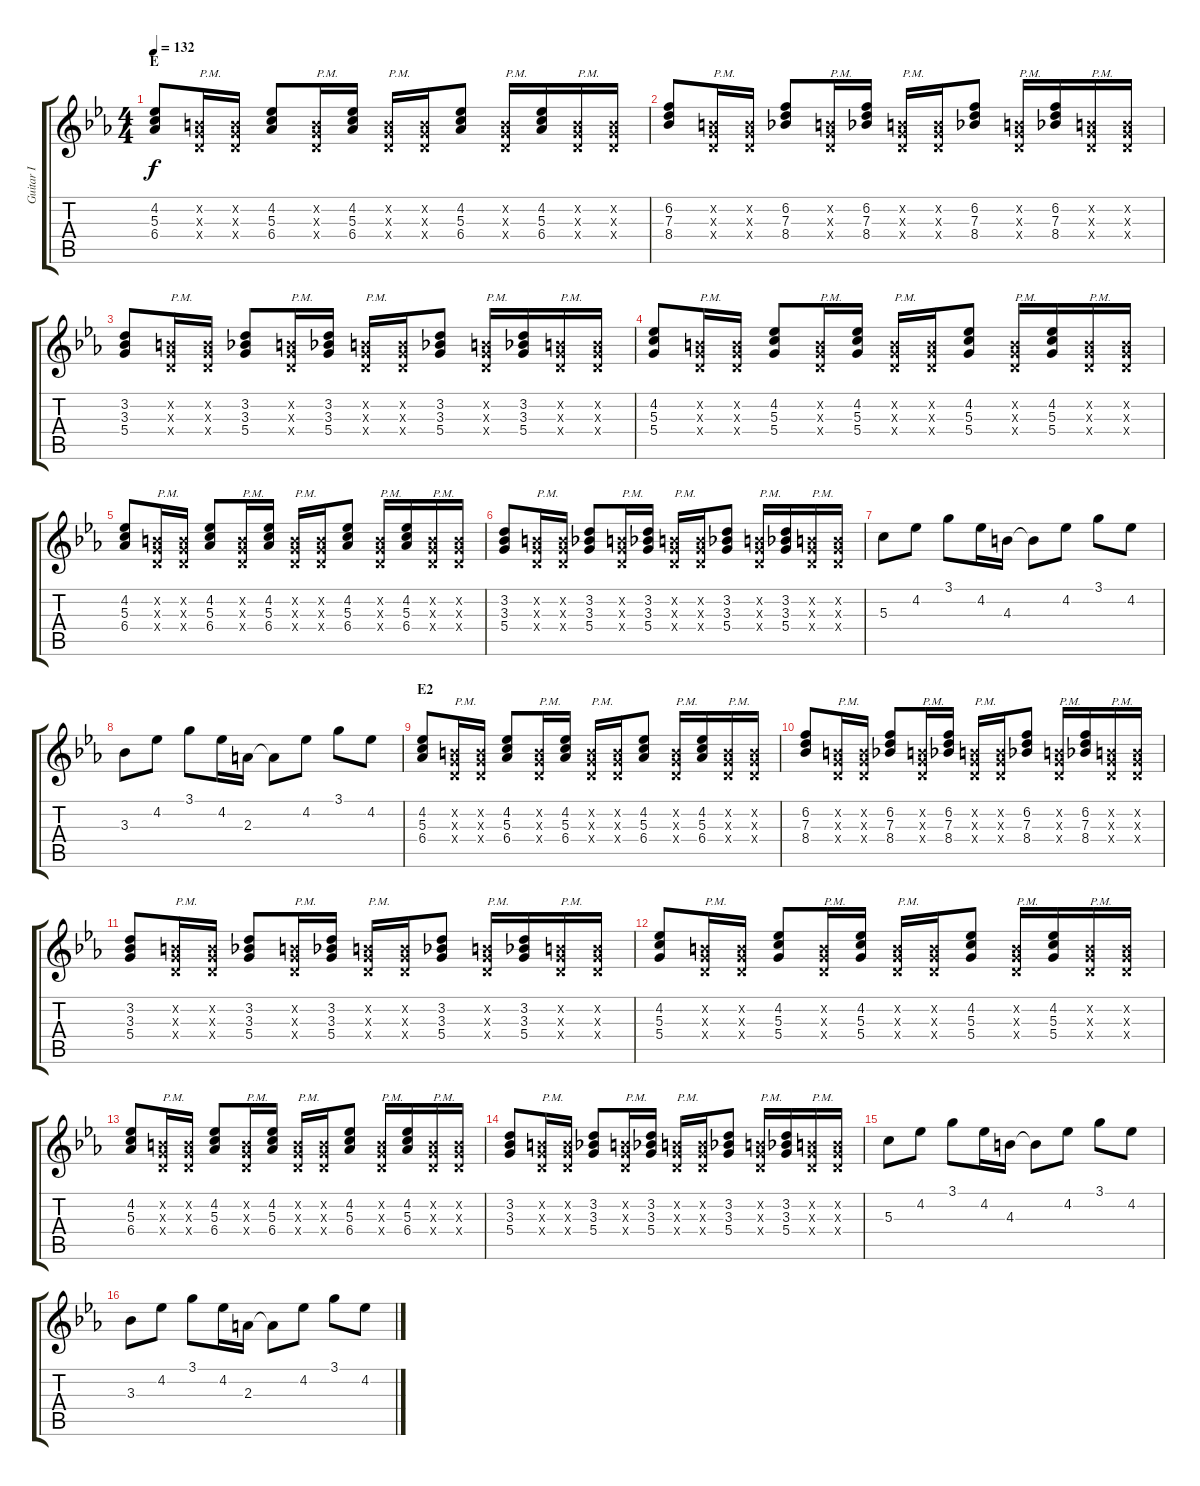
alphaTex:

\track ("Guitar I" "Guitar I") {instrument overdrivenguitar}
\staff {score tabs}
\tuning (E4 B3 G3 D3 A2 E2) {hide}
\ts (4 4)
\section ("" "E")
\tempo 132
\clef g2
\ks eb
(4.2 5.3 6.4).8{dy f} (0.2{x} 0.3{x} 0.4{x}).16{txt "P.M."} (0.2{x} 0.3{x} 0.4{x}).16 (4.2 5.3 6.4).8 (0.2{x} 0.3{x} 0.4{x}).16{txt "P.M."} (4.2 5.3 6.4).16 (0.2{x} 0.3{x} 0.4{x}).16{txt "P.M."} (0.2{x} 0.3{x} 0.4{x}).16 (4.2 5.3 6.4).8 (0.2{x} 0.3{x} 0.4{x}).16{txt "P.M."} (4.2 5.3 6.4).16 (0.2{x} 0.3{x} 0.4{x}).16{txt "P.M."} (0.2{x} 0.3{x} 0.4{x}).16 |
(6.2 7.3 8.4).8 (0.2{x} 0.3{x} 0.4{x}).16{txt "P.M."} (0.2{x} 0.3{x} 0.4{x}).16 (6.2 7.3 8.4).8 (0.2{x} 0.3{x} 0.4{x}).16{txt "P.M."} (6.2 7.3 8.4).16 (0.2{x} 0.3{x} 0.4{x}).16{txt "P.M."} (0.2{x} 0.3{x} 0.4{x}).16 (6.2 7.3 8.4).8 (0.2{x} 0.3{x} 0.4{x}).16{txt "P.M."} (6.2 7.3 8.4).16 (0.2{x} 0.3{x} 0.4{x}).16{txt "P.M."} (0.2{x} 0.3{x} 0.4{x}).16 |
(3.2 3.3 5.4).8 (0.2{x} 0.3{x} 0.4{x}).16{txt "P.M."} (0.2{x} 0.3{x} 0.4{x}).16 (3.2 3.3 5.4).8 (0.2{x} 0.3{x} 0.4{x}).16{txt "P.M."} (3.2 3.3 5.4).16 (0.2{x} 0.3{x} 0.4{x}).16{txt "P.M."} (0.2{x} 0.3{x} 0.4{x}).16 (3.2 3.3 5.4).8 (0.2{x} 0.3{x} 0.4{x}).16{txt "P.M."} (3.2 3.3 5.4).16 (0.2{x} 0.3{x} 0.4{x}).16{txt "P.M."} (0.2{x} 0.3{x} 0.4{x}).16 |
(4.2 5.3 5.4).8 (0.2{x} 0.3{x} 0.4{x}).16{txt "P.M."} (0.2{x} 0.3{x} 0.4{x}).16 (4.2 5.3 5.4).8 (0.2{x} 0.3{x} 0.4{x}).16{txt "P.M."} (4.2 5.3 5.4).16 (0.2{x} 0.3{x} 0.4{x}).16{txt "P.M."} (0.2{x} 0.3{x} 0.4{x}).16 (4.2 5.3 5.4).8 (0.2{x} 0.3{x} 0.4{x}).16{txt "P.M."} (4.2 5.3 5.4).16 (0.2{x} 0.3{x} 0.4{x}).16{txt "P.M."} (0.2{x} 0.3{x} 0.4{x}).16 |
(4.2 5.3 6.4).8 (0.2{x} 0.3{x} 0.4{x}).16{txt "P.M."} (0.2{x} 0.3{x} 0.4{x}).16 (4.2 5.3 6.4).8 (0.2{x} 0.3{x} 0.4{x}).16{txt "P.M."} (4.2 5.3 6.4).16 (0.2{x} 0.3{x} 0.4{x}).16{txt "P.M."} (0.2{x} 0.3{x} 0.4{x}).16 (4.2 5.3 6.4).8 (0.2{x} 0.3{x} 0.4{x}).16{txt "P.M."} (4.2 5.3 6.4).16 (0.2{x} 0.3{x} 0.4{x}).16{txt "P.M."} (0.2{x} 0.3{x} 0.4{x}).16 |
(3.2 3.3 5.4).8 (0.2{x} 0.3{x} 0.4{x}).16{txt "P.M."} (0.2{x} 0.3{x} 0.4{x}).16 (3.2 3.3 5.4).8 (0.2{x} 0.3{x} 0.4{x}).16{txt "P.M."} (3.2 3.3 5.4).16 (0.2{x} 0.3{x} 0.4{x}).16{txt "P.M."} (0.2{x} 0.3{x} 0.4{x}).16 (3.2 3.3 5.4).8 (0.2{x} 0.3{x} 0.4{x}).16{txt "P.M."} (3.2 3.3 5.4).16 (0.2{x} 0.3{x} 0.4{x}).16{txt "P.M."} (0.2{x} 0.3{x} 0.4{x}).16 |
5.3.8 4.2.8 3.1.8 4.2.16 4.3.16 4.3{t}.8 4.2.8 3.1.8 4.2.8 |
3.3.8 4.2.8 3.1.8 4.2.16 2.3.16 2.3{t}.8 4.2.8 3.1.8 4.2.8 |
\section ("" "E2")
(4.2 5.3 6.4).8 (0.2{x} 0.3{x} 0.4{x}).16{txt "P.M."} (0.2{x} 0.3{x} 0.4{x}).16 (4.2 5.3 6.4).8 (0.2{x} 0.3{x} 0.4{x}).16{txt "P.M."} (4.2 5.3 6.4).16 (0.2{x} 0.3{x} 0.4{x}).16{txt "P.M."} (0.2{x} 0.3{x} 0.4{x}).16 (4.2 5.3 6.4).8 (0.2{x} 0.3{x} 0.4{x}).16{txt "P.M."} (4.2 5.3 6.4).16 (0.2{x} 0.3{x} 0.4{x}).16{txt "P.M."} (0.2{x} 0.3{x} 0.4{x}).16 |
(6.2 7.3 8.4).8 (0.2{x} 0.3{x} 0.4{x}).16{txt "P.M."} (0.2{x} 0.3{x} 0.4{x}).16 (6.2 7.3 8.4).8 (0.2{x} 0.3{x} 0.4{x}).16{txt "P.M."} (6.2 7.3 8.4).16 (0.2{x} 0.3{x} 0.4{x}).16{txt "P.M."} (0.2{x} 0.3{x} 0.4{x}).16 (6.2 7.3 8.4).8 (0.2{x} 0.3{x} 0.4{x}).16{txt "P.M."} (6.2 7.3 8.4).16 (0.2{x} 0.3{x} 0.4{x}).16{txt "P.M."} (0.2{x} 0.3{x} 0.4{x}).16 |
(3.2 3.3 5.4).8 (0.2{x} 0.3{x} 0.4{x}).16{txt "P.M."} (0.2{x} 0.3{x} 0.4{x}).16 (3.2 3.3 5.4).8 (0.2{x} 0.3{x} 0.4{x}).16{txt "P.M."} (3.2 3.3 5.4).16 (0.2{x} 0.3{x} 0.4{x}).16{txt "P.M."} (0.2{x} 0.3{x} 0.4{x}).16 (3.2 3.3 5.4).8 (0.2{x} 0.3{x} 0.4{x}).16{txt "P.M."} (3.2 3.3 5.4).16 (0.2{x} 0.3{x} 0.4{x}).16{txt "P.M."} (0.2{x} 0.3{x} 0.4{x}).16 |
(4.2 5.3 5.4).8 (0.2{x} 0.3{x} 0.4{x}).16{txt "P.M."} (0.2{x} 0.3{x} 0.4{x}).16 (4.2 5.3 5.4).8 (0.2{x} 0.3{x} 0.4{x}).16{txt "P.M."} (4.2 5.3 5.4).16 (0.2{x} 0.3{x} 0.4{x}).16{txt "P.M."} (0.2{x} 0.3{x} 0.4{x}).16 (4.2 5.3 5.4).8 (0.2{x} 0.3{x} 0.4{x}).16{txt "P.M."} (4.2 5.3 5.4).16 (0.2{x} 0.3{x} 0.4{x}).16{txt "P.M."} (0.2{x} 0.3{x} 0.4{x}).16 |
(4.2 5.3 6.4).8 (0.2{x} 0.3{x} 0.4{x}).16{txt "P.M."} (0.2{x} 0.3{x} 0.4{x}).16 (4.2 5.3 6.4).8 (0.2{x} 0.3{x} 0.4{x}).16{txt "P.M."} (4.2 5.3 6.4).16 (0.2{x} 0.3{x} 0.4{x}).16{txt "P.M."} (0.2{x} 0.3{x} 0.4{x}).16 (4.2 5.3 6.4).8 (0.2{x} 0.3{x} 0.4{x}).16{txt "P.M."} (4.2 5.3 6.4).16 (0.2{x} 0.3{x} 0.4{x}).16{txt "P.M."} (0.2{x} 0.3{x} 0.4{x}).16 |
(3.2 3.3 5.4).8 (0.2{x} 0.3{x} 0.4{x}).16{txt "P.M."} (0.2{x} 0.3{x} 0.4{x}).16 (3.2 3.3 5.4).8 (0.2{x} 0.3{x} 0.4{x}).16{txt "P.M."} (3.2 3.3 5.4).16 (0.2{x} 0.3{x} 0.4{x}).16{txt "P.M."} (0.2{x} 0.3{x} 0.4{x}).16 (3.2 3.3 5.4).8 (0.2{x} 0.3{x} 0.4{x}).16{txt "P.M."} (3.2 3.3 5.4).16 (0.2{x} 0.3{x} 0.4{x}).16{txt "P.M."} (0.2{x} 0.3{x} 0.4{x}).16 |
5.3.8 4.2.8 3.1.8 4.2.16 4.3.16 4.3{t}.8 4.2.8 3.1.8 4.2.8 |
3.3.8 4.2.8 3.1.8 4.2.16 2.3.16 2.3{t}.8 4.2.8 3.1.8 4.2.8
